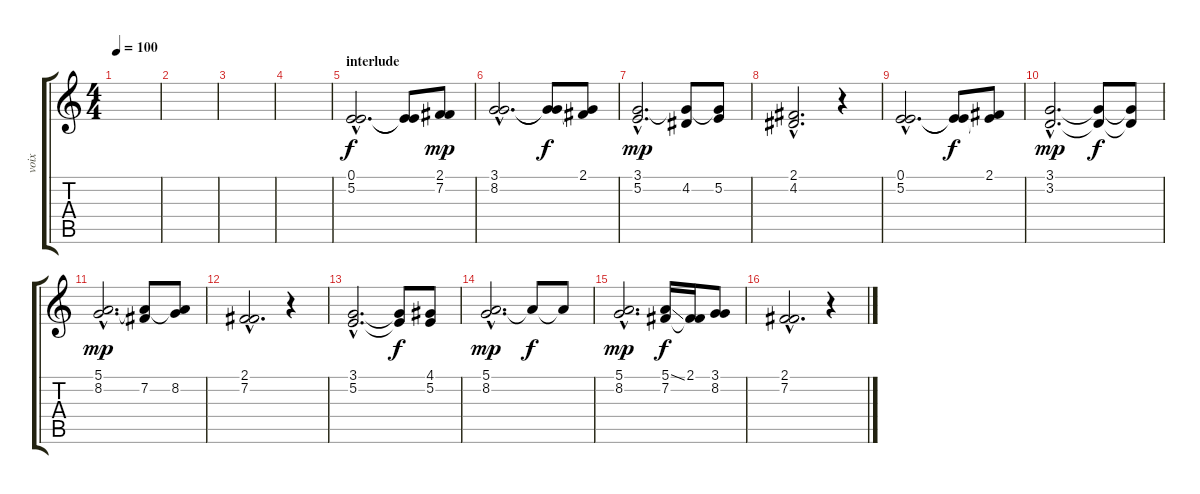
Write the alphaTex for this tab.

\track ("voix" "voix") {instrument choiraahs}
\staff {score tabs}
\tuning (E4 B3 G3 D3 A2 E2) {hide}
\ts (4 4)
\tempo 100
\clef g2
\ks c
|
|
|
|
\section ("" "interlude")
(0.1{hac} 5.2{hac}).2{d} (0.1{t} 5.2{t}).8{dy f} (2.1 7.2).8{dy mp} |
(3.1{hac} 8.2{hac}).2{d} (3.1{t} 8.2{t}).8{dy f} (2.1 8.2{t}).8 |
(3.1{hac} 5.2{hac}).2{d dy mp} (3.1{t} 4.2).8 (3.1{t} 5.2).8 |
(2.1{hac} 4.2{hac}).2{d} r.4 |
(0.1{hac} 5.2{hac}).2{d} (0.1{t} 5.2{t}).8{dy f} (2.1 5.2{t}).8 |
(3.1{hac} 3.2{hac}).2{d dy mp} (3.1{t} 3.2{t}).8{dy f} (3.1{t} 3.2{t}).8 |
(5.1{hac} 8.2{hac}).2{d dy mp} (5.1{t} 7.2).8 (5.1{t} 8.2).8 |
(2.1{hac} 7.2{hac}).2{d} r.4 |
(3.1{hac} 5.2{hac}).2{d} (3.1{t} 5.2{t}).8{dy f} (4.1 5.2).8 |
(5.1{hac} 8.2{hac}).2{d dy mp} 5.1{t}.8{dy f} 5.1{t}.8 |
(5.1{hac} 8.2{hac}).2{d dy mp} (5.1{ss} 7.2).16{dy f} (2.1 7.2{t}).16 (3.1 8.2).8 |
(2.1{hac} 7.2{hac}).2{d} r.4
